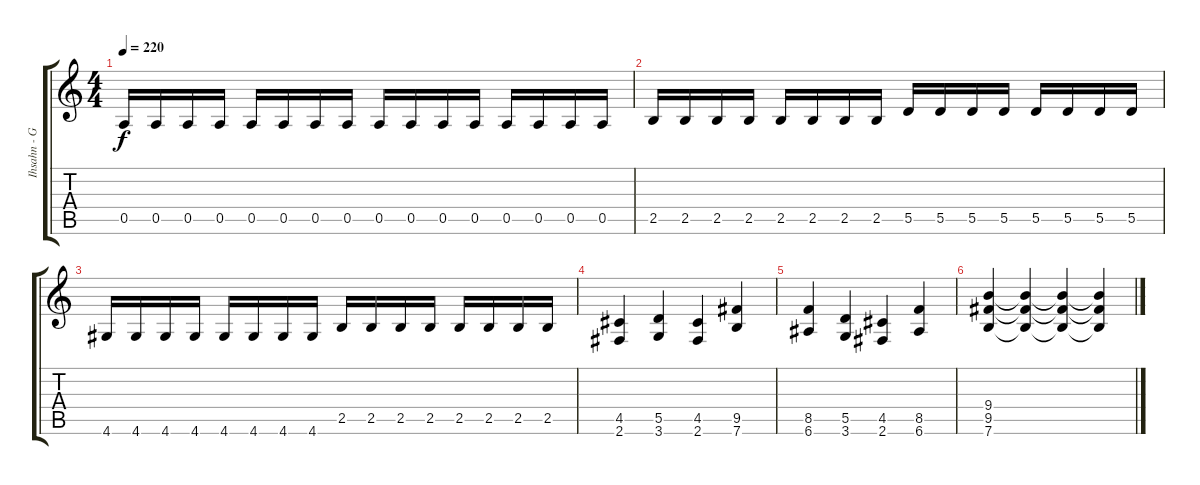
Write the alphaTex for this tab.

\track ("Ihsahn - Guitar" "Ihsahn - G") {instrument distortionguitar}
\staff {score tabs}
\tuning (E4 B3 G3 D3 A2 E2) {hide}
\ts (4 4)
\tempo 220
\clef g2
\ks c
0.5.16{dy f} 0.5.16 0.5.16 0.5.16 0.5.16 0.5.16 0.5.16 0.5.16 0.5.16 0.5.16 0.5.16 0.5.16 0.5.16 0.5.16 0.5.16 0.5.16 |
2.5.16 2.5.16 2.5.16 2.5.16 2.5.16 2.5.16 2.5.16 2.5.16 5.5.16 5.5.16 5.5.16 5.5.16 5.5.16 5.5.16 5.5.16 5.5.16 |
4.6.16 4.6.16 4.6.16 4.6.16 4.6.16 4.6.16 4.6.16 4.6.16 2.5.16 2.5.16 2.5.16 2.5.16 2.5.16 2.5.16 2.5.16 2.5.16 |
(4.5 2.6).4 (5.5 3.6).4 (4.5 2.6).4 (9.5 7.6).4 |
(8.5 6.6).4 (5.5 3.6).4 (4.5 2.6).4 (8.5 6.6).4 |
(9.4 9.5 7.6).4 (9.4{t} 9.5{t} 7.6{t}).4 (9.4{t} 9.5{t} 7.6{t}).4 (9.4{t} 9.5{t} 7.6{t}).4
